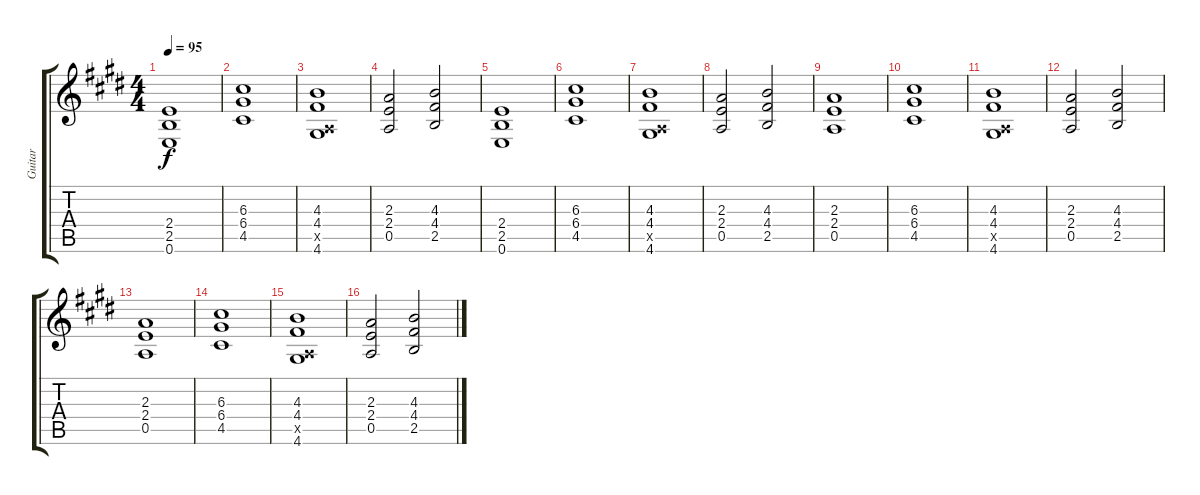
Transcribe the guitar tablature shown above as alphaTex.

\track ("Guitar" "Guitar") {instrument overdrivenguitar}
\staff {score tabs}
\tuning (E4 B3 G3 D3 A2 E2) {hide}
\ts (4 4)
\tempo 95
\clef g2
\ks e
(2.4 2.5 0.6).1{dy f} |
(6.3 6.4 4.5).1 |
(4.3 4.4 0.5{x} 4.6).1 |
(2.3 2.4 0.5).2 (4.3 4.4 2.5).2 |
(2.4 2.5 0.6).1 |
(6.3 6.4 4.5).1 |
(4.3 4.4 0.5{x} 4.6).1 |
(2.3 2.4 0.5).2 (4.3 4.4 2.5).2 |
(2.3 2.4 0.5).1 |
(6.3 6.4 4.5).1 |
(4.3 4.4 0.5{x} 4.6).1 |
(2.3 2.4 0.5).2 (4.3 4.4 2.5).2 |
(2.3 2.4 0.5).1 |
(6.3 6.4 4.5).1 |
(4.3 4.4 0.5{x} 4.6).1 |
(2.3 2.4 0.5).2 (4.3 4.4 2.5).2
